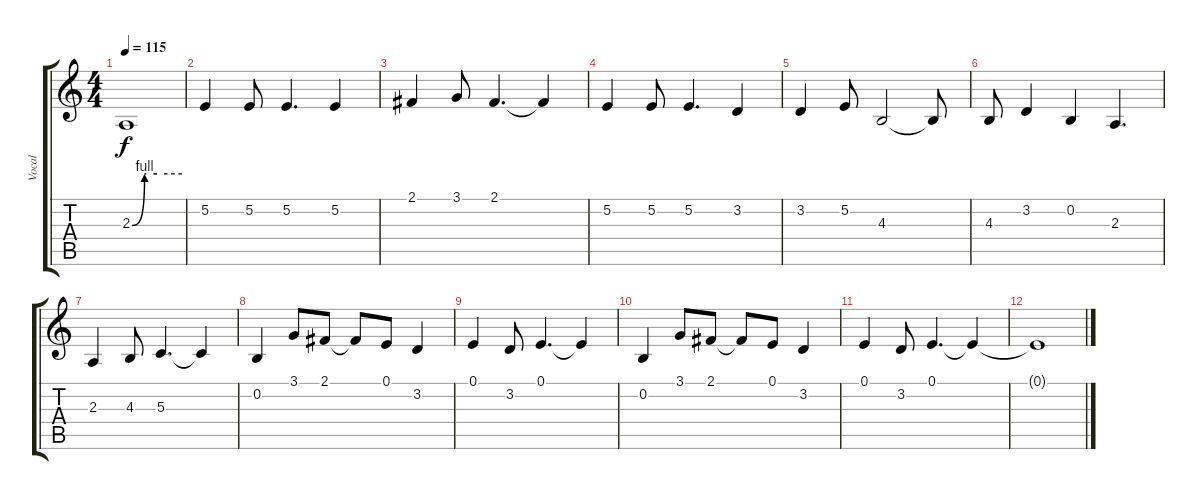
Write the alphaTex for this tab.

\track ("Vocal" "Vocal") {instrument whistle}
\staff {score tabs}
\tuning (E4 B3 G3 D3 A2 E2) {hide}
\ts (4 4)
\tempo 115
\clef g2
\ks c
2.3{be (custom 0 0 15 4 17 4 30 4 60 4)}.1{dy f} |
5.2.4 5.2.8 5.2.4{d} 5.2.4 |
2.1.4 3.1.8 2.1.4{d} 2.1{t}.4 |
5.2.4 5.2.8 5.2.4{d} 3.2.4 |
3.2.4 5.2.8 4.3.2 4.3{t}.8 |
4.3.8 3.2.4 0.2.4 2.3.4{d} |
2.3.4 4.3.8 5.3.4{d} 5.3{t}.4 |
0.2.4 3.1.8 2.1.8 2.1{t}.8 0.1.8 3.2.4 |
0.1.4 3.2.8 0.1.4{d} 0.1{t}.4 |
0.2.4 3.1.8 2.1.8 2.1{t}.8 0.1.8 3.2.4 |
0.1.4 3.2.8 0.1.4{d} 0.1{t}.4 |
0.1{t}.1
